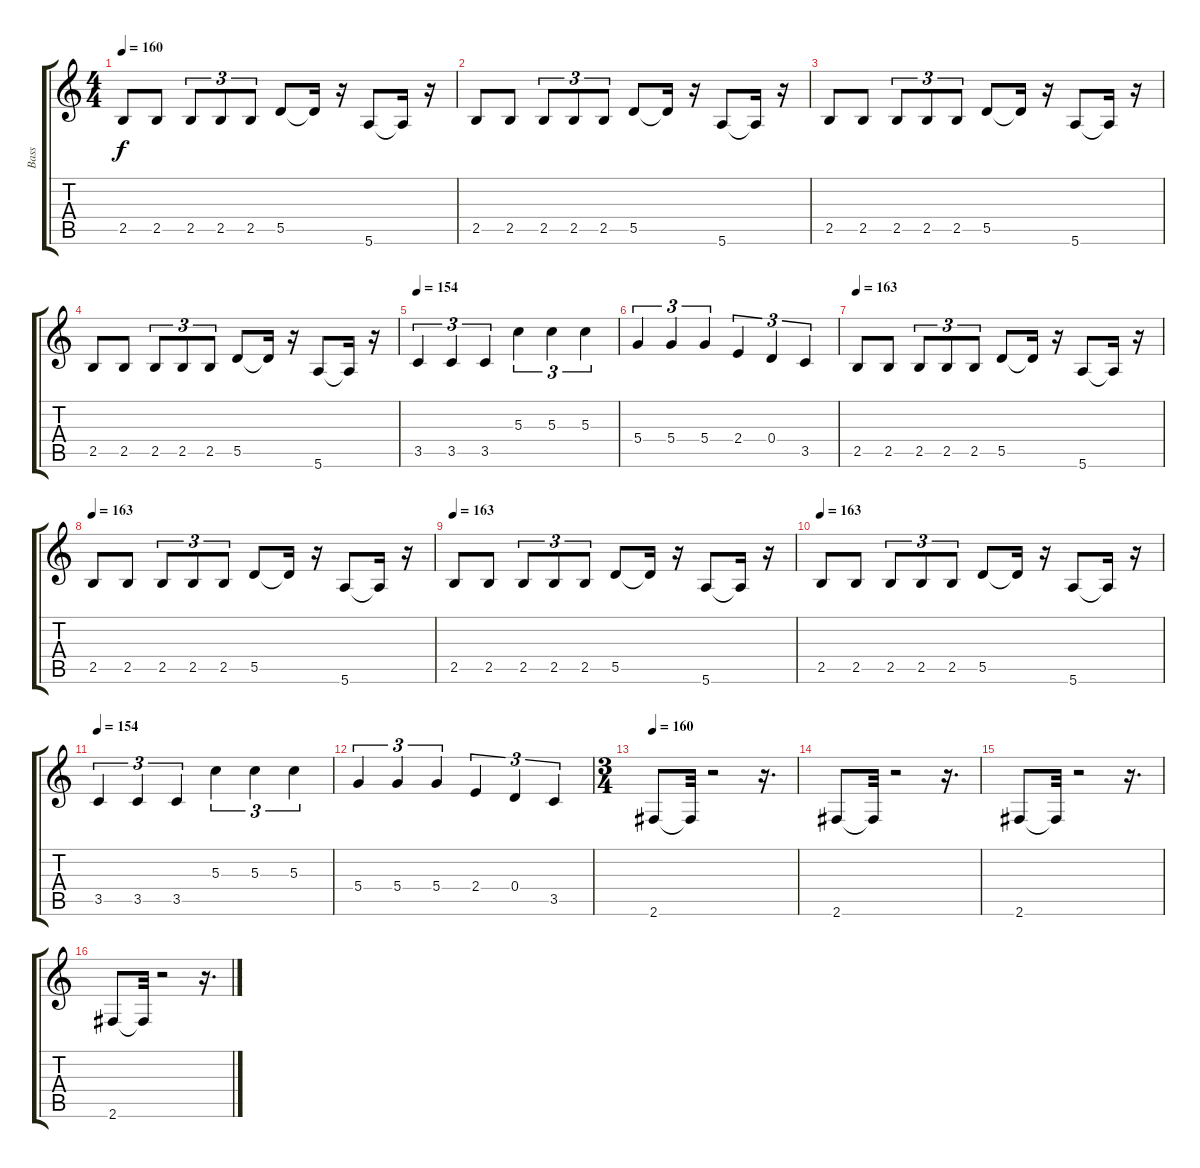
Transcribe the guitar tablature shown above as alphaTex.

\track ("Bass" "Bass") {instrument electricbasspick}
\staff {score tabs}
\tuning (E4 B3 G3 D3 A2 E2) {hide}
\ts (4 4)
\tempo 160
\clef g2
\ks c
2.5.8{dy f} 2.5.8 2.5.8{tu (3 2)} 2.5.8{tu (3 2)} 2.5.8{tu (3 2)} 5.5.8 5.5{t}.16 r.16 5.6.8 5.6{t}.16 r.16 |
2.5.8 2.5.8 2.5.8{tu (3 2)} 2.5.8{tu (3 2)} 2.5.8{tu (3 2)} 5.5.8 5.5{t}.16 r.16 5.6.8 5.6{t}.16 r.16 |
2.5.8 2.5.8 2.5.8{tu (3 2)} 2.5.8{tu (3 2)} 2.5.8{tu (3 2)} 5.5.8 5.5{t}.16 r.16 5.6.8 5.6{t}.16 r.16 |
2.5.8 2.5.8 2.5.8{tu (3 2)} 2.5.8{tu (3 2)} 2.5.8{tu (3 2)} 5.5.8 5.5{t}.16 r.16 5.6.8 5.6{t}.16 r.16 |
\tempo 154
3.5.4{tu (3 2)} 3.5.4{tu (3 2)} 3.5.4{tu (3 2)} 5.3.4{tu (3 2)} 5.3.4{tu (3 2)} 5.3.4{tu (3 2)} |
5.4.4{tu (3 2)} 5.4.4{tu (3 2)} 5.4.4{tu (3 2)} 2.4.4{tu (3 2)} 0.4.4{tu (3 2)} 3.5.4{tu (3 2)} |
\tempo 163
2.5.8 2.5.8 2.5.8{tu (3 2)} 2.5.8{tu (3 2)} 2.5.8{tu (3 2)} 5.5.8 5.5{t}.16 r.16 5.6.8 5.6{t}.16 r.16 |
\tempo 163
2.5.8 2.5.8 2.5.8{tu (3 2)} 2.5.8{tu (3 2)} 2.5.8{tu (3 2)} 5.5.8 5.5{t}.16 r.16 5.6.8 5.6{t}.16 r.16 |
\tempo 163
2.5.8 2.5.8 2.5.8{tu (3 2)} 2.5.8{tu (3 2)} 2.5.8{tu (3 2)} 5.5.8 5.5{t}.16 r.16 5.6.8 5.6{t}.16 r.16 |
\tempo 163
2.5.8 2.5.8 2.5.8{tu (3 2)} 2.5.8{tu (3 2)} 2.5.8{tu (3 2)} 5.5.8 5.5{t}.16 r.16 5.6.8 5.6{t}.16 r.16 |
\tempo 154
3.5.4{tu (3 2)} 3.5.4{tu (3 2)} 3.5.4{tu (3 2)} 5.3.4{tu (3 2)} 5.3.4{tu (3 2)} 5.3.4{tu (3 2)} |
5.4.4{tu (3 2)} 5.4.4{tu (3 2)} 5.4.4{tu (3 2)} 2.4.4{tu (3 2)} 0.4.4{tu (3 2)} 3.5.4{tu (3 2)} |
\ts (3 4)
\tempo 160
2.6.8 2.6{t}.32 r.2 r.16{d} |
2.6.8 2.6{t}.32 r.2 r.16{d} |
2.6.8 2.6{t}.32 r.2 r.16{d} |
2.6.8 2.6{t}.32 r.2 r.16{d}
